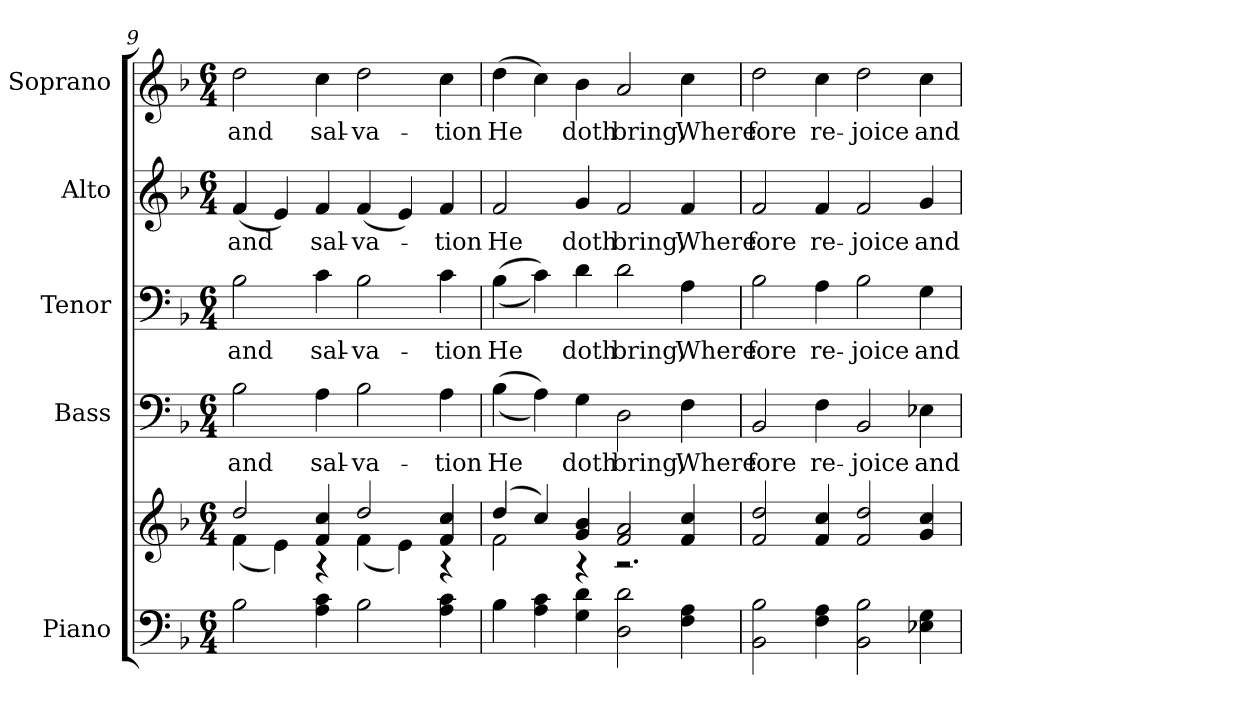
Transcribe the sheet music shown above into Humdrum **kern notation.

**kern	**kern	**kern	**text	**kern	**text	**kern	**text	**kern	**text
*part5	*part5	*part4	*part4	*part3	*part3	*part2	*part2	*part1	*part1
*staff6	*staff5	*staff4	*staff4	*staff3	*staff3	*staff2	*staff2	*staff1	*staff1
*I"Piano	*	*I"Bass	*	*I"Tenor	*	*I"Alto	*	*I"Soprano	*
*I'Pno.	*	*I'B.	*	*I'T.	*	*I'A.	*	*I'S.	*
!!LO:PB:g=z
*clefF4	*clefG2	*clefF4	*	*clefF4	*	*clefG2	*	*clefG2	*
*k[b-]	*k[b-]	*k[b-]	*	*k[b-]	*	*k[b-]	*	*k[b-]	*
*F:	*F:	*F:	*	*F:	*	*F:	*	*F:	*
*M6/4	*M6/4	*M6/4	*	*M6/4	*	*M6/4	*	*M6/4	*
=9	=9	=9	=9	=9	=9	=9	=9	=9	=9
*	*^	*	*	*	*	*	*	*	*
!	!	!	!	!LO:LY:b:color=#000000	!	!	!	!	!	!
!	!	!	!	!	!	!LO:LY:b:color=#000000	!	!	!	!
!	!	!	!	!	!	!	!	!LO:LY:b:color=#000000	!	!
!	!	!	!	!	!	!	!	!	!	!LO:LY:b:color=#000000
2B-i\	2ddi/	(4fi\	2B-i\	and	2B-i\	and	(4fi/	and	2ddi\	and
.	.	4ei\)	.	.	.	.	4ei/)	.	.	.
!	!	!	!	!LO:LY:b:color=#000000	!	!	!	!	!	!
!	!	!	!	!	!	!LO:LY:b:color=#000000	!	!	!	!
!	!	!	!	!	!	!	!	!LO:LY:b:color=#000000	!	!
!	!	!	!	!	!	!	!	!	!	!LO:LY:b:color=#000000
4Ai\ 4ci	4fi/ 4cci	4r	4Ai\	sal-	4ci\	sal-	4fi/	sal-	4cci\	sal-
!	!	!	!	!LO:LY:b:color=#000000	!	!	!	!	!	!
!	!	!	!	!	!	!LO:LY:b:color=#000000	!	!	!	!
!	!	!	!	!	!	!	!	!LO:LY:b:color=#000000	!	!
!	!	!	!	!	!	!	!	!	!	!LO:LY:b:color=#000000
2B-i\	2ddi/	(4fi\	2B-i\	-va-	2B-i\	-va-	(4fi/	-va-	2ddi\	-va-
.	.	4ei\)	.	.	.	.	4ei/)	.	.	.
!	!	!	!	!LO:LY:b:color=#000000	!	!	!	!	!	!
!	!	!	!	!	!	!LO:LY:b:color=#000000	!	!	!	!
!	!	!	!	!	!	!	!	!LO:LY:b:color=#000000	!	!
!	!	!	!	!	!	!	!	!	!	!LO:LY:b:color=#000000
4Ai\ 4ci	4fi/ 4cci	4r	4Ai\	-tion	4ci\	-tion	4fi/	-tion	4cci\	-tion
=10	=10	=10	=10	=10	=10	=10	=10	=10	=10	=10
!	!	!	!	!LO:LY:b:color=#000000	!	!	!	!	!	!
!	!	!	!	!	!	!LO:LY:b:color=#000000	!	!	!	!
!	!	!	!	!	!	!	!	!LO:LY:b:color=#000000	!	!
!	!	!	!	!	!	!	!	!	!	!LO:LY:b:color=#000000
4B-i\	(4ddi/	2fi\	((4B-i\	He	((4B-i\	He	2fi/	He	(4ddi\	He
4Ai\ 4ci	4cci/)	.	4Ai\))	.	4ci\))	.	.	.	4cci\)	.
!	!	!	!	!LO:LY:b:color=#000000	!	!	!	!	!	!
!	!	!	!	!	!	!LO:LY:b:color=#000000	!	!	!	!
!	!	!	!	!	!	!	!	!LO:LY:b:color=#000000	!	!
!	!	!	!	!	!	!	!	!	!	!LO:LY:b:color=#000000
4Gi\ 4di	4gi/ 4b-i	4r	4Gi\	doth	4di\	doth	4gi/	doth	4b-i\	doth
!	!	!	!	!LO:LY:b:color=#000000	!	!	!	!	!	!
!	!	!	!	!	!	!LO:LY:b:color=#000000	!	!	!	!
!	!	!	!	!	!	!	!	!LO:LY:b:color=#000000	!	!
!	!	!	!	!	!	!	!	!	!	!LO:LY:b:color=#000000
2Di\ 2di	2fi/ 2ai	2.r	2Di\	bring,	2di\	bring,	2fi/	bring,	2ai/	bring,
!	!	!	!	!LO:LY:b:color=#000000	!	!	!	!	!	!
!	!	!	!	!	!	!LO:LY:b:color=#000000	!	!	!	!
!	!	!	!	!	!	!	!	!LO:LY:b:color=#000000	!	!
!	!	!	!	!	!	!	!	!	!	!LO:LY:b:color=#000000
4Fi\ 4Ai	4fi/ 4cci	.	4Fi\	Where	4Ai\	Where	4fi/	Where	4cci\	Where
*	*v	*v	*	*	*	*	*	*	*	*
!!LO:PB:g=z
=11	=11	=11	=11	=11	=11	=11	=11	=11	=11
!	!	!	!LO:LY:b:color=#000000	!	!	!	!	!	!
!	!	!	!	!	!LO:LY:b:color=#000000	!	!	!	!
!	!	!	!	!	!	!	!LO:LY:b:color=#000000	!	!
!	!	!	!	!	!	!	!	!	!LO:LY:b:color=#000000
2BB-i\ 2B-i	2fi/ 2ddi	2BB-i/	fore	2B-i\	fore	2fi/	fore	2ddi\	fore
!	!	!	!LO:LY:b:color=#000000	!	!	!	!	!	!
!	!	!	!	!	!LO:LY:b:color=#000000	!	!	!	!
!	!	!	!	!	!	!	!LO:LY:b:color=#000000	!	!
!	!	!	!	!	!	!	!	!	!LO:LY:b:color=#000000
4Fi\ 4Ai	4fi/ 4cci	4Fi\	re-	4Ai\	re-	4fi/	re-	4cci\	re-
!	!	!	!LO:LY:b:color=#000000	!	!	!	!	!	!
!	!	!	!	!	!LO:LY:b:color=#000000	!	!	!	!
!	!	!	!	!	!	!	!LO:LY:b:color=#000000	!	!
!	!	!	!	!	!	!	!	!	!LO:LY:b:color=#000000
2BB-i\ 2B-i	2fi/ 2ddi	2BB-i/	-joice	2B-i\	-joice	2fi/	-joice	2ddi\	-joice
!	!	!	!LO:LY:b:color=#000000	!	!	!	!	!	!
!	!	!	!	!	!LO:LY:b:color=#000000	!	!	!	!
!	!	!	!	!	!	!	!LO:LY:b:color=#000000	!	!
!	!	!	!	!	!	!	!	!	!LO:LY:b:color=#000000
4E-Xi\ 4Gi	4gi/ 4cci	4E-Xi\	and	4Gi\	and	4gi/	and	4cci\	and
=	=	=	=	=	=	=	=	=	=
*-	*-	*-	*-	*-	*-	*-	*-	*-	*-
